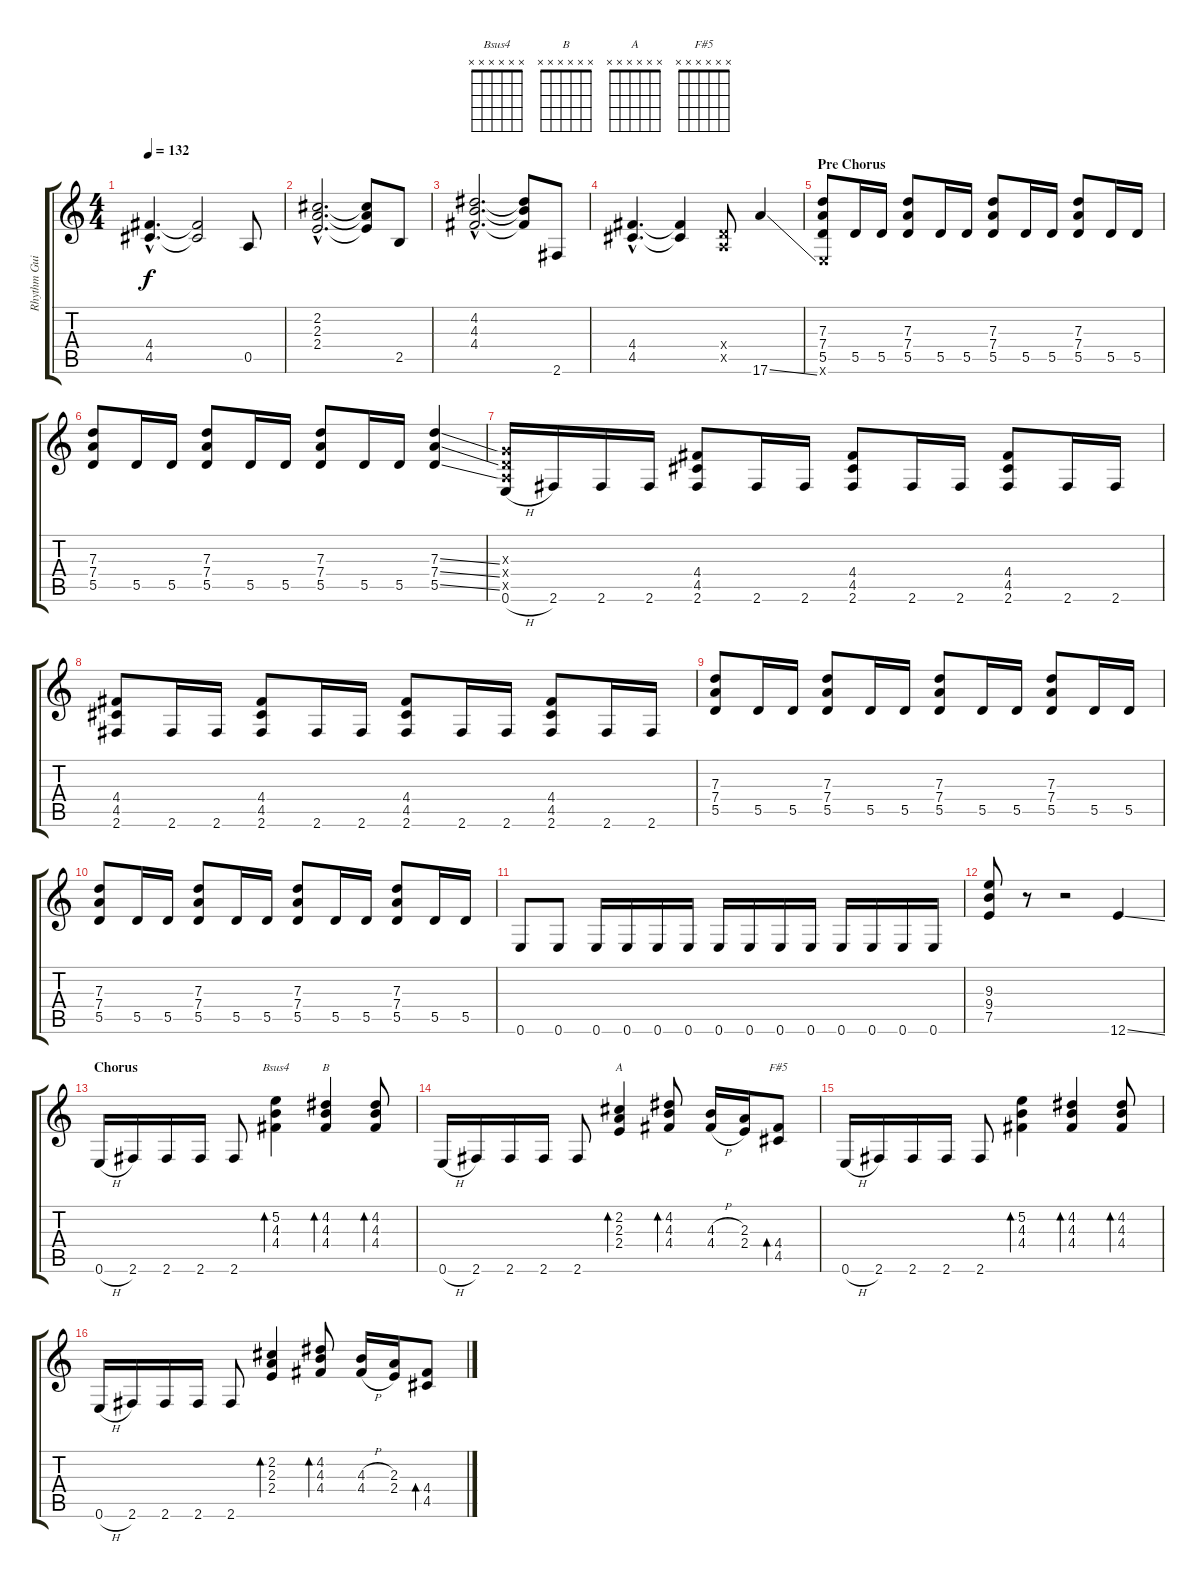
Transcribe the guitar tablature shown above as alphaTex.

\track ("Rhythm Guitar" "Rhythm Gui") {instrument distortionguitar}
\staff {score tabs}
\tuning (E4 B3 G3 D3 A2 E2) {hide}
\chord ("Bsus4" x x x x x x)
\chord ("B" x x x x x x)
\chord ("A" x x x x x x)
\chord ("F#5" x x x x x x)
\ts (4 4)
\tempo 132
\clef g2
\ks c
(4.4{hac} 4.5{hac}).4{d dy f} (4.4{t} 4.5{t}).2 0.5.8 |
(2.2{hac} 2.3{hac} 2.4{hac}).2{d} (2.2{t} 2.3{t} 2.4{t}).8 2.5.8 |
(4.2{hac} 4.3{hac} 4.4{hac}).2{d} (4.2{t} 4.3{t} 4.4{t}).8 2.6.8 |
(4.4{hac} 4.5{hac}).4{d} (4.4{t} 4.5{t}).4 (0.4{x} 0.5{x}).8 17.6{ss}.4 |
\section ("" "Pre Chorus")
(7.3 7.4 5.5 0.6{x}).8 5.5.16 5.5.16 (7.3 7.4 5.5).8 5.5.16 5.5.16 (7.3 7.4 5.5).8 5.5.16 5.5.16 (7.3 7.4 5.5).8 5.5.16 5.5.16 |
(7.3 7.4 5.5).8 5.5.16 5.5.16 (7.3 7.4 5.5).8 5.5.16 5.5.16 (7.3 7.4 5.5).8 5.5.16 5.5.16 (7.3{ss} 7.4{ss} 5.5{ss}).4 |
(0.3{x} 0.4{x} 0.5{x} 0.6{h}).16 2.6.16 2.6.16 2.6.16 (4.4 4.5 2.6).8 2.6.16 2.6.16 (4.4 4.5 2.6).8 2.6.16 2.6.16 (4.4 4.5 2.6).8 2.6.16 2.6.16 |
(4.4 4.5 2.6).8 2.6.16 2.6.16 (4.4 4.5 2.6).8 2.6.16 2.6.16 (4.4 4.5 2.6).8 2.6.16 2.6.16 (4.4 4.5 2.6).8 2.6.16 2.6.16 |
(7.3 7.4 5.5).8 5.5.16 5.5.16 (7.3 7.4 5.5).8 5.5.16 5.5.16 (7.3 7.4 5.5).8 5.5.16 5.5.16 (7.3 7.4 5.5).8 5.5.16 5.5.16 |
(7.3 7.4 5.5).8 5.5.16 5.5.16 (7.3 7.4 5.5).8 5.5.16 5.5.16 (7.3 7.4 5.5).8 5.5.16 5.5.16 (7.3 7.4 5.5).8 5.5.16 5.5.16 |
0.6.8 0.6.8 0.6.16 0.6.16 0.6.16 0.6.16 0.6.16 0.6.16 0.6.16 0.6.16 0.6.16 0.6.16 0.6.16 0.6.16 |
(9.3 9.4 7.5).8 r.8 r.2 12.6{ss}.4 |
\section ("" "Chorus")
0.6{h}.16 2.6.16 2.6.16 2.6.16 2.6.8 (5.2 4.3 4.4).4{bd 60 ch "Bsus4"} (4.2 4.3 4.4).4{bd 60 ch "B"} (4.2 4.3 4.4).8{bd 60} |
0.6{h}.16 2.6.16 2.6.16 2.6.16 2.6.8 (2.2 2.3 2.4).4{bd 60 ch "A"} (4.2 4.3 4.4).8{bd 60} (4.3{h} 4.4{h}).16 (2.3 2.4).16 (4.4 4.5).8{bd 120 ch "F#5"} |
0.6{h}.16 2.6.16 2.6.16 2.6.16 2.6.8 (5.2 4.3 4.4).4{bd 60} (4.2 4.3 4.4).4{bd 60} (4.2 4.3 4.4).8{bd 60} |
0.6{h}.16 2.6.16 2.6.16 2.6.16 2.6.8 (2.2 2.3 2.4).4{bd 60} (4.2 4.3 4.4).8{bd 60} (4.3{h} 4.4{h}).16 (2.3 2.4).16 (4.4 4.5).8{bd 120}
